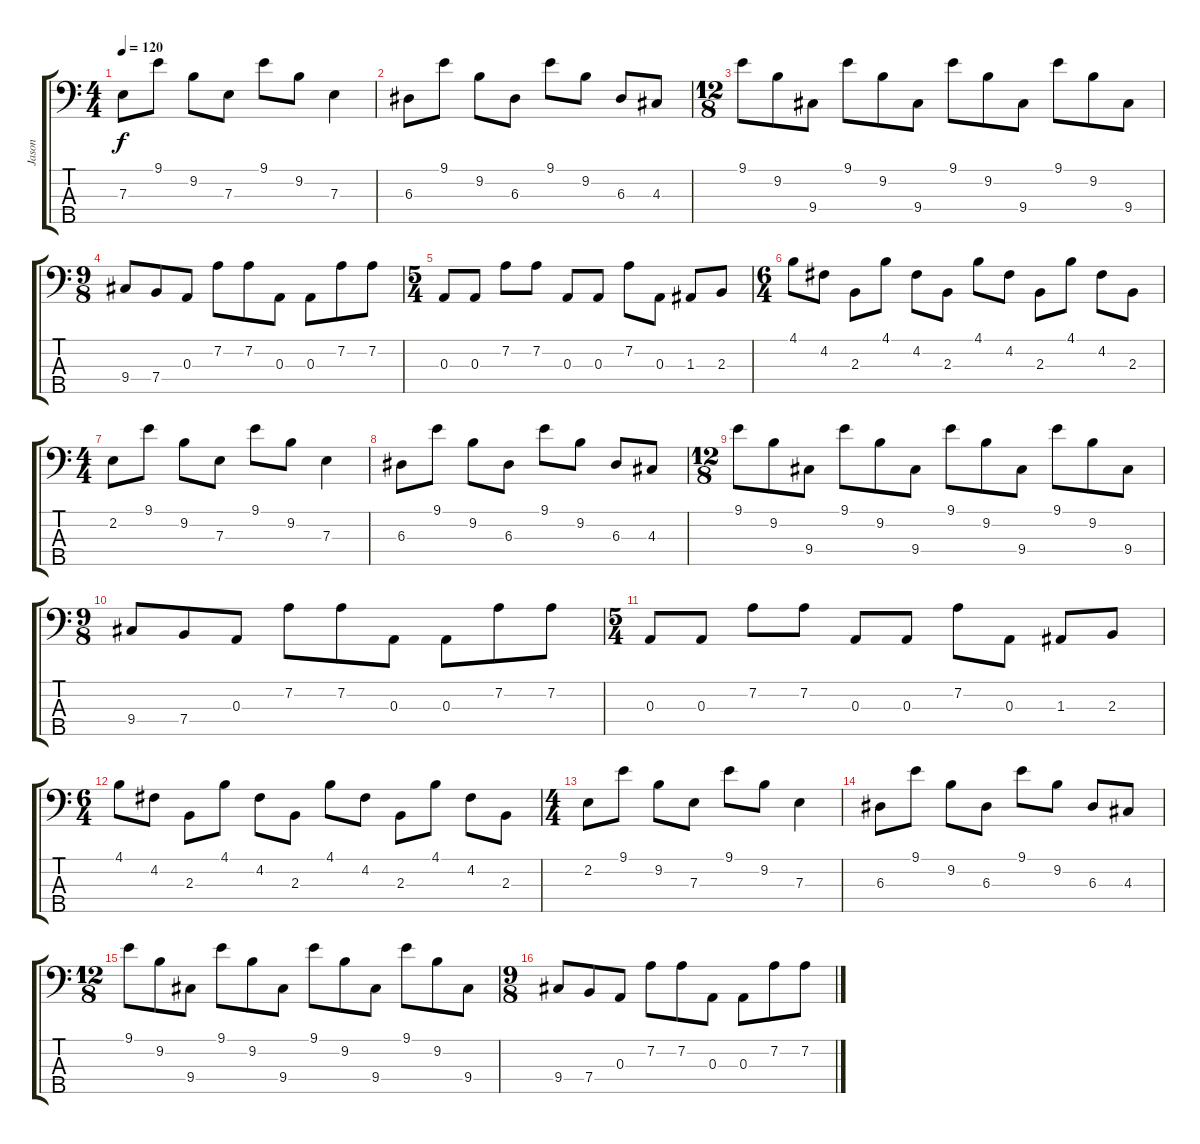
\track ("Jason" "Jason") {instrument electricbasspick}
\staff {score tabs}
\tuning (G2 D2 A1 E1 B0) {hide}
\ts (4 4)
\tempo 120
\clef f4
\ks c
7.3.8{dy f instrument electricbasspick} 9.1.8 9.2.8 7.3.8 9.1.8 9.2.8 7.3.4 |
6.3.8 9.1.8 9.2.8 6.3.8 9.1.8 9.2.8 6.3.8 4.3.8 |
\ts (12 8)
9.1.8 9.2.8 9.4.8 9.1.8 9.2.8 9.4.8 9.1.8 9.2.8 9.4.8 9.1.8 9.2.8 9.4.8 |
\ts (9 8)
9.4.8 7.4.8 0.3.8 7.2.8 7.2.8 0.3.8 0.3.8 7.2.8 7.2.8 |
\ts (5 4)
0.3.8 0.3.8 7.2.8 7.2.8 0.3.8 0.3.8 7.2.8 0.3.8 1.3.8 2.3.8 |
\ts (6 4)
4.1.8 4.2.8 2.3.8 4.1.8 4.2.8 2.3.8 4.1.8 4.2.8 2.3.8 4.1.8 4.2.8 2.3.8 |
\ts (4 4)
2.2.8 9.1.8 9.2.8 7.3.8 9.1.8 9.2.8 7.3.4 |
6.3.8 9.1.8 9.2.8 6.3.8 9.1.8 9.2.8 6.3.8 4.3.8 |
\ts (12 8)
9.1.8 9.2.8 9.4.8 9.1.8 9.2.8 9.4.8 9.1.8 9.2.8 9.4.8 9.1.8 9.2.8 9.4.8 |
\ts (9 8)
9.4.8 7.4.8 0.3.8 7.2.8 7.2.8 0.3.8 0.3.8 7.2.8 7.2.8 |
\ts (5 4)
0.3.8 0.3.8 7.2.8 7.2.8 0.3.8 0.3.8 7.2.8 0.3.8 1.3.8 2.3.8 |
\ts (6 4)
4.1.8 4.2.8 2.3.8 4.1.8 4.2.8 2.3.8 4.1.8 4.2.8 2.3.8 4.1.8 4.2.8 2.3.8 |
\ts (4 4)
2.2.8 9.1.8 9.2.8 7.3.8 9.1.8 9.2.8 7.3.4 |
6.3.8 9.1.8 9.2.8 6.3.8 9.1.8 9.2.8 6.3.8 4.3.8 |
\ts (12 8)
9.1.8 9.2.8 9.4.8 9.1.8 9.2.8 9.4.8 9.1.8 9.2.8 9.4.8 9.1.8 9.2.8 9.4.8 |
\ts (9 8)
9.4.8 7.4.8 0.3.8 7.2.8 7.2.8 0.3.8 0.3.8 7.2.8 7.2.8
